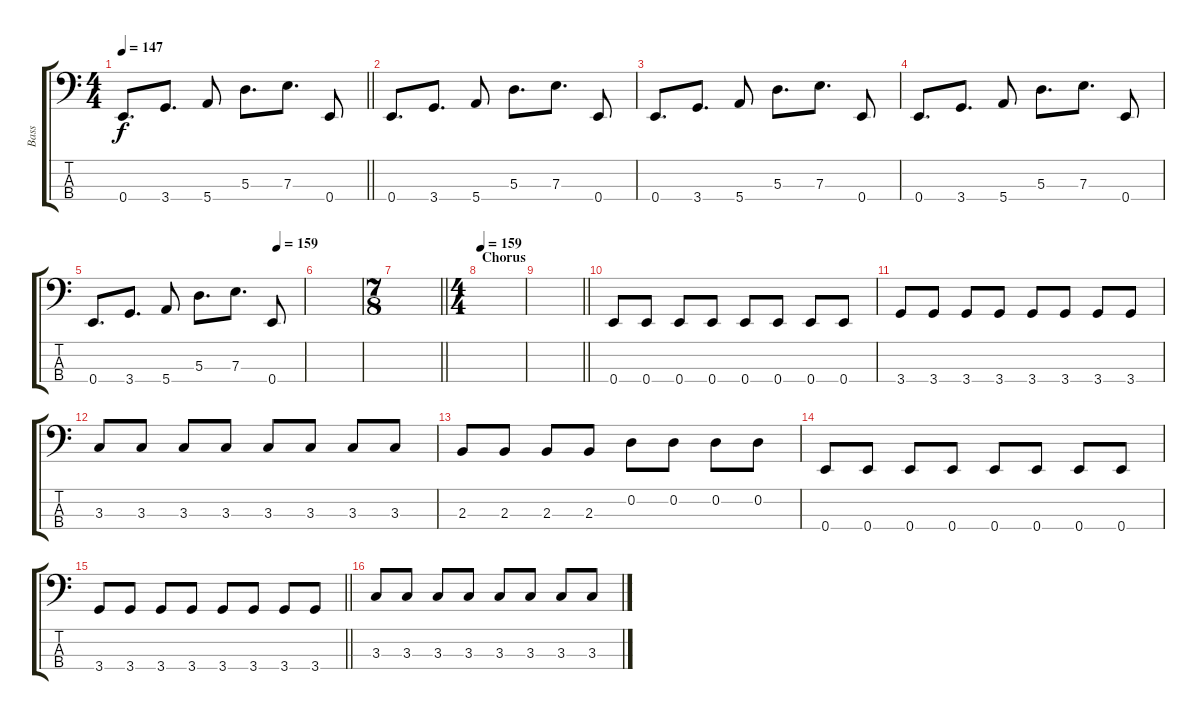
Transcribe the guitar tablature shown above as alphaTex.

\track ("Bass" "Bass") {instrument electricbassfinger}
\staff {score tabs}
\tuning (G2 D2 A1 E1) {hide}
\ts (4 4)
\tempo 147
\clef f4
\barLineRight lightlight
\ks c
0.4.8{d dy f} 3.4.8{d} 5.4.8 5.3.8{d} 7.3.8{d} 0.4.8 |
\section ("" "")
0.4.8{d} 3.4.8{d} 5.4.8 5.3.8{d} 7.3.8{d} 0.4.8 |
0.4.8{d} 3.4.8{d} 5.4.8 5.3.8{d} 7.3.8{d} 0.4.8 |
0.4.8{d} 3.4.8{d} 5.4.8 5.3.8{d} 7.3.8{d} 0.4.8 |
\tempo (159 0.875)
0.4.8{d} 3.4.8{d} 5.4.8 5.3.8{d} 7.3.8{d} 0.4.8 |
|
\ts (7 8)
\barLineRight lightlight
|
\ts (4 4)
\section ("" "Chorus")
\tempo 159
|
\barLineRight lightlight
|
0.4.8 0.4.8 0.4.8 0.4.8 0.4.8 0.4.8 0.4.8 0.4.8 |
3.4.8 3.4.8 3.4.8 3.4.8 3.4.8 3.4.8 3.4.8 3.4.8 |
3.3.8 3.3.8 3.3.8 3.3.8 3.3.8 3.3.8 3.3.8 3.3.8 |
2.3.8 2.3.8 2.3.8 2.3.8 0.2.8 0.2.8 0.2.8 0.2.8 |
0.4.8 0.4.8 0.4.8 0.4.8 0.4.8 0.4.8 0.4.8 0.4.8 |
\barLineRight lightlight
3.4.8 3.4.8 3.4.8 3.4.8 3.4.8 3.4.8 3.4.8 3.4.8 |
\section ("" "")
3.3.8 3.3.8 3.3.8 3.3.8 3.3.8 3.3.8 3.3.8 3.3.8
